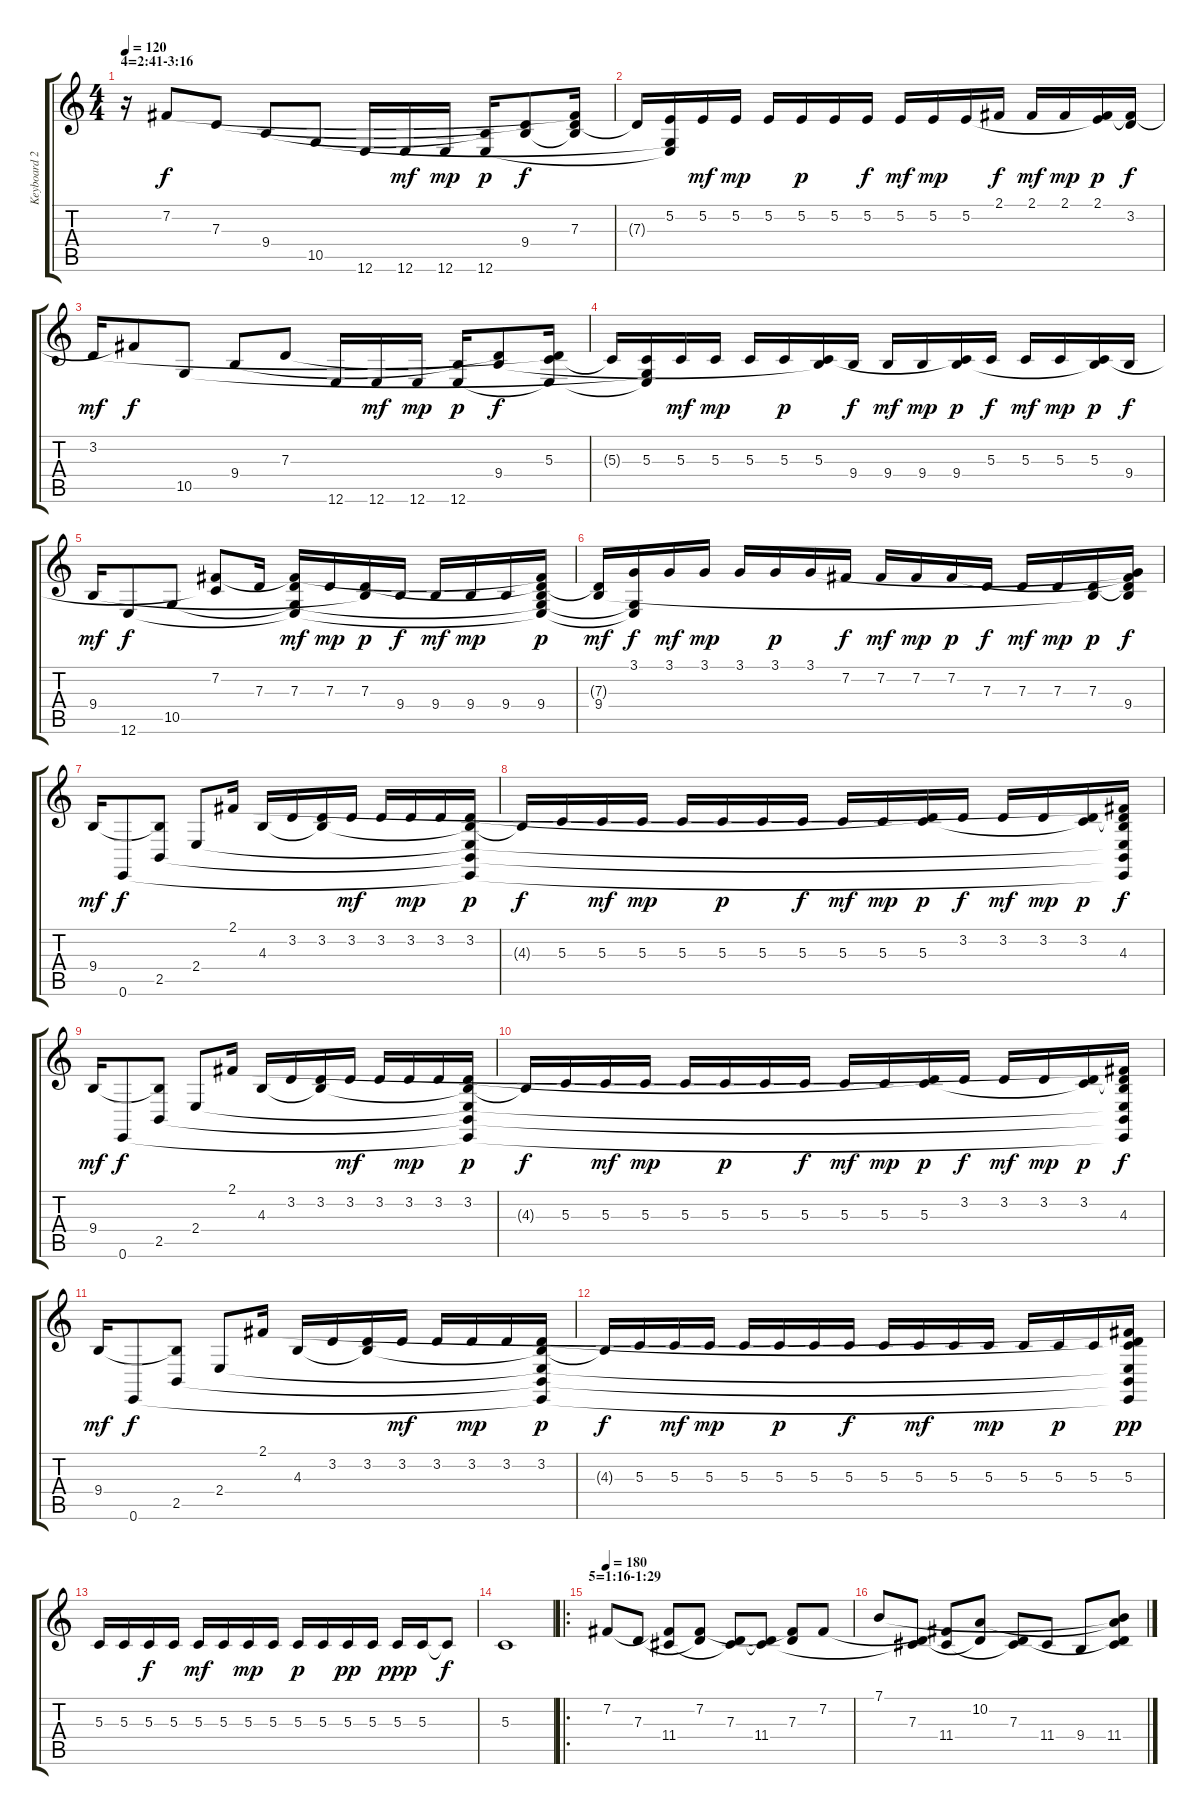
\track ("Keyboard 2" "Keyboard 2") {instrument synthstrings2}
\staff {score tabs}
\tuning (E4 B3 G3 D3 A2 E2) {hide}
\ts (4 4)
\section ("" "4=2:41-3:16")
\tempo 120
\clef g2
\ks c
r.16{dy f volume 12 instrument brightacousticpiano} 7.2.8 7.3.8 9.4.8 10.5.8 12.6.16 12.6.16{dy mf} 12.6.16{dy mp} (9.4{t} 12.6).16{dy p} (7.3{t} 9.4).8{dy f} (7.2{t} 7.3 9.4{t}).16 |
7.3{t}.16 (5.2 10.5{t} 12.6{t}).16 5.2.16{dy mf} 5.2.16{dy mp} 5.2.16 5.2.16{dy p} 5.2.16 5.2.16{dy f} 5.2.16{dy mf} 5.2.16{dy mp} 5.2.16 2.1.16{dy f} 2.1.16{dy mf} 2.1.16{dy mp} (2.1 5.2{t}).16{dy p} (2.1{t} 3.2).16{dy f} |
3.2.16{dy mf} 2.1{t}.8{dy f} 10.5.8 9.4.8 7.3.8 12.6.16 12.6.16{dy mf} 12.6.16{dy mp} (9.4{t} 12.6).16{dy p} (7.3{t} 9.4).8{dy f} (3.2{t} 5.3 12.6{t}).16 |
5.3{t}.16 (5.3 10.5{t} 12.6{t}).16 5.3.16{dy mf} 5.3.16{dy mp} 5.3.16 5.3.16{dy p} (5.3 9.4{t}).16 9.4.16{dy f} 9.4.16{dy mf} 9.4.16{dy mp} (5.3{t} 9.4).16{dy p} 5.3.16{dy f} 5.3.16{dy mf} 5.3.16{dy mp} (5.3 9.4{t}).16{dy p} 9.4.16{dy f} |
9.4.16{dy mf} 12.6.8{dy f} 10.5.8 (7.2 5.3{t}).8 7.3.16 (7.2{t} 7.3 10.5{t} 12.6{t}).16{dy mf} 7.3.16{dy mp} (7.3 9.4{t}).16{dy p} 9.4.16{dy f} 9.4.16{dy mf} 9.4.16{dy mp} 9.4.16 (7.2{t} 7.3{t} 9.4 10.5{t} 12.6{t}).16{dy p} |
(7.3{t} 9.4).16{dy mf} (3.1 10.5{t} 12.6{t}).16{dy f} 3.1.16{dy mf} 3.1.16{dy mp} 3.1.16 3.1.16{dy p} 3.1.16 7.2.16{dy f} 7.2.16{dy mf} 7.2.16{dy mp} 7.2.16{dy p} 7.3.16{dy f} 7.3.16{dy mf} 7.3.16{dy mp} (7.3 9.4{t}).16{dy p} (3.1{t} 7.2{t} 7.3{t} 9.4).16{dy f} |
9.4.16{dy mf} 0.6.8{dy f} (9.4{t} 2.5).8 2.4.8 2.1.16 4.3.16 3.2.16 (3.2 4.3{t}).16 3.2.16{dy mf} 3.2.16 3.2.16{dy mp} 3.2.16 (3.2 4.3{t} 2.4{t} 2.5{t} 0.6{t}).16{dy p} |
4.3{t}.16{dy f} 5.3.16 5.3.16{dy mf} 5.3.16{dy mp} 5.3.16 5.3.16{dy p} 5.3.16 5.3.16{dy f} 5.3.16{dy mf} 5.3.16{dy mp} (3.2{t} 5.3).16{dy p} 3.2.16{dy f} 3.2.16{dy mf} 3.2.16{dy mp} (3.2 5.3{t}).16{dy p} (2.1{t} 3.2{t} 4.3 2.4{t} 2.5{t} 0.6{t}).16{dy f} |
9.4.16{dy mf} 0.6.8{dy f} (9.4{t} 2.5).8 2.4.8 2.1.16 4.3.16 3.2.16 (3.2 4.3{t}).16 3.2.16{dy mf} 3.2.16 3.2.16{dy mp} 3.2.16 (3.2 4.3{t} 2.4{t} 2.5{t} 0.6{t}).16{dy p} |
4.3{t}.16{dy f} 5.3.16 5.3.16{dy mf} 5.3.16{dy mp} 5.3.16 5.3.16{dy p} 5.3.16 5.3.16{dy f} 5.3.16{dy mf} 5.3.16{dy mp} (3.2{t} 5.3).16{dy p} 3.2.16{dy f} 3.2.16{dy mf} 3.2.16{dy mp} (3.2 5.3{t}).16{dy p} (2.1{t} 3.2{t} 4.3 2.4{t} 2.5{t} 0.6{t}).16{dy f} |
9.4.16{dy mf} 0.6.8{dy f} (9.4{t} 2.5).8 2.4.8 2.1.16 4.3.16 3.2.16 (3.2 4.3{t}).16 3.2.16{dy mf} 3.2.16 3.2.16{dy mp} 3.2.16 (3.2 4.3{t} 2.4{t} 2.5{t} 0.6{t}).16{dy p} |
4.3{t}.16{dy f} 5.3.16 5.3.16{dy mf} 5.3.16{dy mp} 5.3.16 5.3.16{dy p} 5.3.16 5.3.16{dy f} 5.3.16 5.3.16{dy mf} 5.3.16 5.3.16{dy mp} 5.3.16 5.3.16{dy p} 5.3.16 (2.1{t} 3.2{t} 5.3 2.4{t} 2.5{t} 0.6{t}).16{dy pp} |
5.3.16 5.3.16 5.3.16{dy f} 5.3.16 5.3.16{dy mf} 5.3.16 5.3.16{dy mp} 5.3.16 5.3.16{dy p} 5.3.16 5.3.16{dy pp} 5.3.16 5.3.16{dy ppp} 5.3.16 5.3{t}.8{dy f volume 0} |
5.3.1{volume 16} |
\ro
\section ("" "5=1:16-1:29")
\tempo 180
7.2.8{volume 14 instrument brightacousticpiano} 7.3.8 (7.2{t} 11.4).8 (7.2 7.3{t}).8 (7.3 11.4{t}).8 (7.3{t} 11.4).8 (7.2{t} 7.3).8 7.2.8 |
7.1.8 (7.3 11.4{t}).8 (7.2{t} 11.4).8 (10.2 7.3{t}).8 (7.3 11.4{t}).8 11.4.8 9.4.8 (7.1{t} 10.2{t} 7.3{t} 11.4).8
